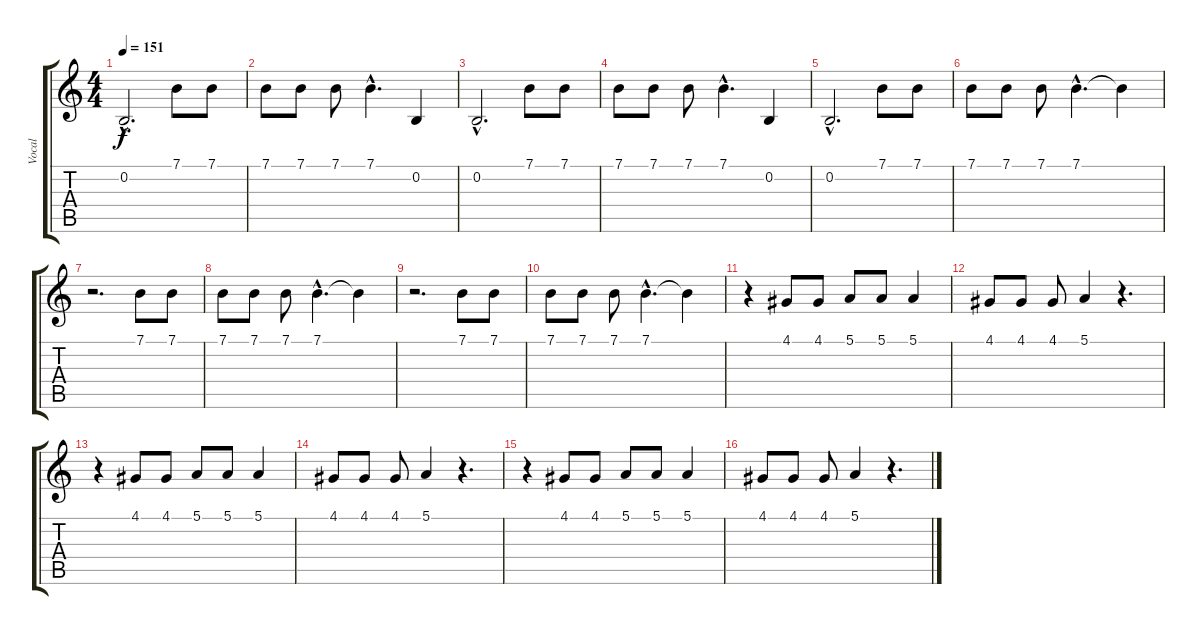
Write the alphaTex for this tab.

\track ("Vocal" "Vocal") {instrument synthstrings2}
\staff {score tabs}
\tuning (E4 B3 G3 D3 A2 E2) {hide}
\ts (4 4)
\tempo 151
\clef g2
\ks c
0.2{hac}.2{d dy f} 7.1.8 7.1.8 |
7.1.8 7.1.8 7.1.8 7.1{hac}.4{d} 0.2.4 |
0.2{hac}.2{d} 7.1.8 7.1.8 |
7.1.8 7.1.8 7.1.8 7.1{hac}.4{d} 0.2.4 |
0.2{hac}.2{d} 7.1.8 7.1.8 |
7.1.8 7.1.8 7.1.8 7.1{hac}.4{d} 7.1{t}.4 |
r.2{d} 7.1.8 7.1.8 |
7.1.8 7.1.8 7.1.8 7.1{hac}.4{d} 7.1{t}.4 |
r.2{d} 7.1.8 7.1.8 |
7.1.8 7.1.8 7.1.8 7.1{hac}.4{d} 7.1{t}.4 |
r.4 4.1.8 4.1.8 5.1.8 5.1.8 5.1.4 |
4.1.8 4.1.8 4.1.8 5.1.4 r.4{d} |
r.4 4.1.8 4.1.8 5.1.8 5.1.8 5.1.4 |
4.1.8 4.1.8 4.1.8 5.1.4 r.4{d} |
r.4 4.1.8 4.1.8 5.1.8 5.1.8 5.1.4 |
4.1.8 4.1.8 4.1.8 5.1.4 r.4{d}
